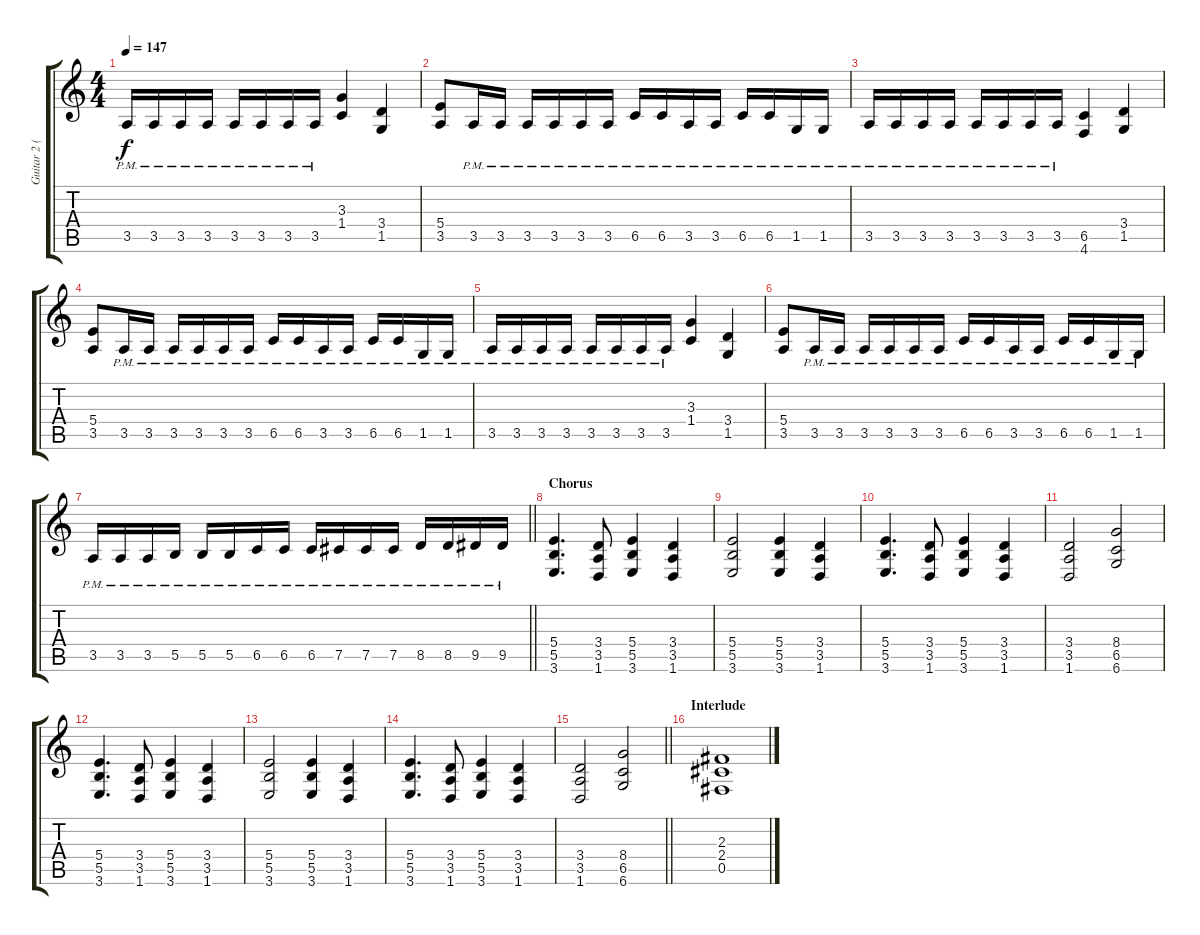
\track ("Guitar 2 (Rhythm)" "Guitar 2 (") {instrument distortionguitar}
\staff {score tabs}
\tuning (Db4 Ab3 E3 B2 Gb2 Db2) {hide}
\ts (4 4)
\tempo 147
\clef g2
\ks c
3.5{pm}.16{dy f} 3.5{pm}.16 3.5{pm}.16 3.5{pm}.16 3.5{pm}.16 3.5{pm}.16 3.5{pm}.16 3.5{pm}.16 (3.3 1.4).4 (3.4 1.5).4 |
(5.4 3.5).8 3.5{pm}.16 3.5{pm}.16 3.5{pm}.16 3.5{pm}.16 3.5{pm}.16 3.5{pm}.16 6.5{pm}.16 6.5{pm}.16 3.5{pm}.16 3.5{pm}.16 6.5{pm}.16 6.5{pm}.16 1.5{pm}.16 1.5{pm}.16 |
3.5{pm}.16 3.5{pm}.16 3.5{pm}.16 3.5{pm}.16 3.5{pm}.16 3.5{pm}.16 3.5{pm}.16 3.5{pm}.16 (6.5 4.6).4 (3.4 1.5).4 |
(5.4 3.5).8{volume 13 instrument distortionguitar} 3.5{pm}.16 3.5{pm}.16 3.5{pm}.16 3.5{pm}.16 3.5{pm}.16 3.5{pm}.16 6.5{pm}.16 6.5{pm}.16 3.5{pm}.16 3.5{pm}.16 6.5{pm}.16 6.5{pm}.16 1.5{pm}.16 1.5{pm}.16 |
3.5{pm}.16 3.5{pm}.16 3.5{pm}.16 3.5{pm}.16 3.5{pm}.16 3.5{pm}.16 3.5{pm}.16 3.5{pm}.16 (3.3 1.4).4 (3.4 1.5).4 |
(5.4 3.5).8 3.5{pm}.16 3.5{pm}.16 3.5{pm}.16 3.5{pm}.16 3.5{pm}.16 3.5{pm}.16 6.5{pm}.16 6.5{pm}.16 3.5{pm}.16 3.5{pm}.16 6.5{pm}.16 6.5{pm}.16 1.5{pm}.16 1.5{pm}.16 |
\barLineRight lightlight
3.5{pm}.16 3.5{pm}.16 3.5{pm}.16 5.5{pm}.16 5.5{pm}.16 5.5{pm}.16 6.5{pm}.16 6.5{pm}.16 6.5{pm}.16 7.5{pm}.16 7.5{pm}.16 7.5{pm}.16 8.5{pm}.16 8.5{pm}.16 9.5{pm}.16 9.5{pm}.16 |
\section ("" "Chorus")
(5.4 5.5 3.6).4{d} (3.4 3.5 1.6).8 (5.4 5.5 3.6).4 (3.4 3.5 1.6).4 |
(5.4 5.5 3.6).2 (5.4 5.5 3.6).4 (3.4 3.5 1.6).4 |
(5.4 5.5 3.6).4{d} (3.4 3.5 1.6).8 (5.4 5.5 3.6).4 (3.4 3.5 1.6).4 |
(3.4 3.5 1.6).2 (8.4 6.5 6.6).2 |
(5.4 5.5 3.6).4{d} (3.4 3.5 1.6).8 (5.4 5.5 3.6).4 (3.4 3.5 1.6).4 |
(5.4 5.5 3.6).2 (5.4 5.5 3.6).4 (3.4 3.5 1.6).4 |
(5.4 5.5 3.6).4{d} (3.4 3.5 1.6).8 (5.4 5.5 3.6).4 (3.4 3.5 1.6).4 |
\barLineRight lightlight
(3.4 3.5 1.6).2 (8.4 6.5 6.6).2 |
\section ("" "Interlude")
(2.3 2.4 0.5).1
